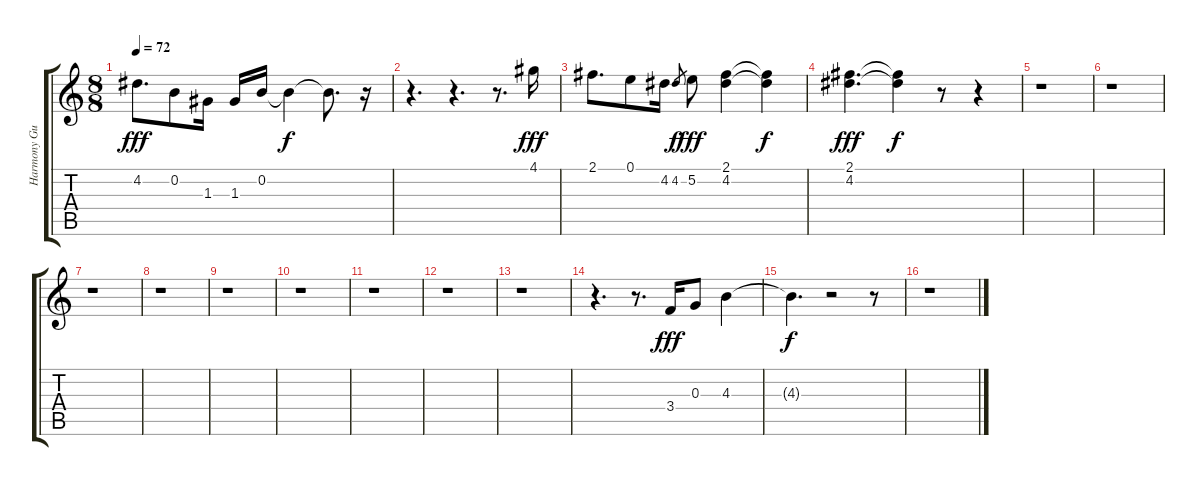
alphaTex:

\track ("Harmony Guitar" "Harmony Gu") {instrument distortionguitar}
\staff {score tabs}
\tuning (E4 B3 G3 D3 A2 E2) {hide}
\ts (8 8)
\tempo 72
\clef g2
\ks c
4.2.8{d dy fff} 0.2.8 1.3.16 1.3.16 0.2.16 0.2{t}.4{dy f} 0.2{t}.8{d} r.16 |
r.4{d} r.4{d} r.8{d} 4.1.16{dy fff} |
2.1.8{d} 0.1.8 4.2.16 4.2.8{gr dy f} 5.2.8{dy fff} (2.1 4.2).4 (2.1{t} 4.2{t}).4{dy f} |
(2.1 4.2).4{d dy fff} (2.1{t} 4.2{t}).4{dy f} r.8 r.4 |
r.1 |
r.1 |
r.1 |
r.1 |
r.1 |
r.1 |
r.1 |
r.1 |
r.1 |
r.4{d} r.8{d} 3.4.16{dy fff} 0.3.8 4.3.4 |
4.3{t}.4{d dy f} r.2 r.8 |
r.1
